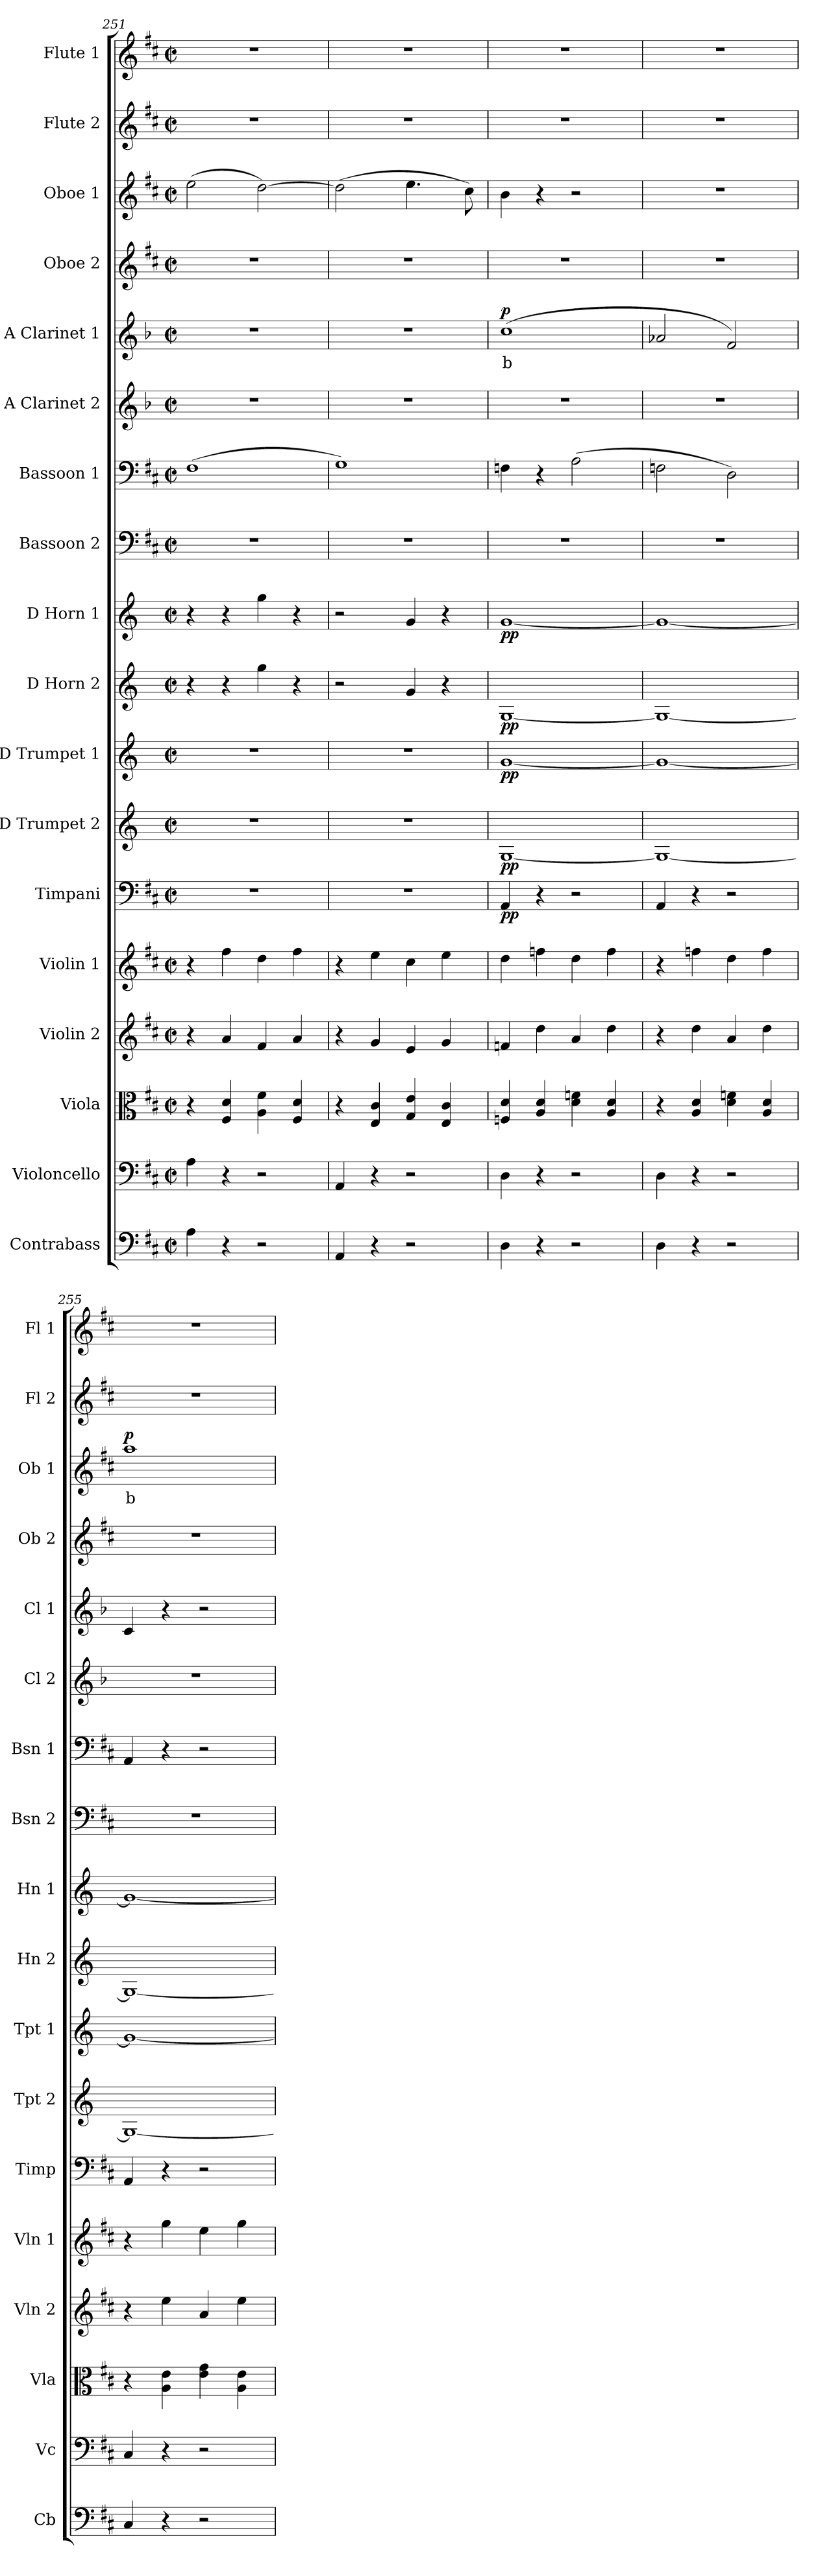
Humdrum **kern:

**kern	**kern	**kern	**kern	**kern	**kern	**dynam	**kern	**dynam	**kern	**dynam	**kern	**dynam	**kern	**dynam	**kern	**kern	**kern	**kern	**text	**dynam	**kern	**kern	**text	**dynam	**kern	**kern
*part18	*part17	*part16	*part15	*part14	*part13	*part13	*part12	*part12	*part11	*part11	*part10	*part10	*part9	*part9	*part8	*part7	*part6	*part5	*part5	*part5	*part4	*part3	*part3	*part3	*part2	*part1
*staff18	*staff17	*staff16	*staff15	*staff14	*staff13	*staff13	*staff12	*staff12	*staff11	*staff11	*staff10	*staff10	*staff9	*staff9	*staff8	*staff7	*staff6	*staff5	*staff5	*staff5	*staff4	*staff3	*staff3	*staff3	*staff2	*staff1
*I"Contrabass	*I"Violoncello	*I"Viola	*I"Violin 2	*I"Violin 1	*I"Timpani	*	*I"D Trumpet 2	*	*I"D Trumpet 1	*	*I"D Horn 2	*	*I"D Horn 1	*	*I"Bassoon 2	*I"Bassoon 1	*I"A Clarinet 2	*I"A Clarinet 1	*	*	*I"Oboe 2	*I"Oboe 1	*	*	*I"Flute 2	*I"Flute 1
*I'Cb	*I'Vc	*I'Vla	*I'Vln 2	*I'Vln 1	*I'Timp	*	*I'Tpt 2	*	*I'Tpt 1	*	*I'Hn 2	*	*I'Hn 1	*	*I'Bsn 2	*I'Bsn 1	*I'Cl 2	*I'Cl 1	*	*	*I'Ob 2	*I'Ob 1	*	*	*I'Fl 2	*I'Fl 1
*clefF4	*clefF4	*clefC3	*clefG2	*clefG2	*clefF4	*	*clefG2	*	*clefG2	*	*clefG2	*	*clefG2	*	*clefF4	*clefF4	*clefG2	*clefG2	*	*	*clefG2	*clefG2	*	*	*clefG2	*clefG2
*ITrd7c12	*	*	*	*	*	*	*ITrd-1c-2	*	*ITrd-1c-2	*	*ITrd6c10	*	*ITrd6c10	*	*	*	*ITrd2c3	*ITrd2c3	*	*	*	*	*	*	*	*
*k[f#c#]	*k[f#c#]	*k[f#c#]	*k[f#c#]	*k[f#c#]	*k[f#c#]	*	*k[f#c#]	*	*k[f#c#]	*	*k[f#c#]	*	*k[f#c#]	*	*k[f#c#]	*k[f#c#]	*k[f#c#]	*k[f#c#]	*	*	*k[f#c#]	*k[f#c#]	*	*	*k[f#c#]	*k[f#c#]
*M2/2	*M2/2	*M2/2	*M2/2	*M2/2	*M2/2	*	*M2/2	*	*M2/2	*	*M2/2	*	*M2/2	*	*M2/2	*M2/2	*M2/2	*M2/2	*	*	*M2/2	*M2/2	*	*	*M2/2	*M2/2
*met(c|)	*met(c|)	*met(c|)	*met(c|)	*met(c|)	*met(c|)	*	*met(c|)	*	*met(c|)	*	*met(c|)	*	*met(c|)	*	*met(c|)	*met(c|)	*met(c|)	*met(c|)	*	*	*met(c|)	*met(c|)	*	*	*met(c|)	*met(c|)
=251	=251	=251	=251	=251	=251	=251	=251	=251	=251	=251	=251	=251	=251	=251	=251	=251	=251	=251	=251	=251	=251	=251	=251	=251	=251	=251
4AA\	4A\	4r	4r	4r	1r	.	1r	.	1r	.	4r	.	4r	.	1r	(1F#	1r	1r	.	.	1r	(2ee\	.	.	1r	1r
4r	4r	4F#/ 4d/	4a/	4ff#\	.	.	.	.	.	.	4r	.	4r	.	.	.	.	.	.	.	.	.	.	.	.	.
2r	2r	4A\ 4f#\	4f#/	4dd\	.	.	.	.	.	.	4a\	.	4a\	.	.	.	.	.	.	.	.	[2dd\)	.	.	.	.
.	.	4F#/ 4d/	4a/	4ff#\	.	.	.	.	.	.	4r	.	4r	.	.	.	.	.	.	.	.	.	.	.	.	.
=252	=252	=252	=252	=252	=252	=252	=252	=252	=252	=252	=252	=252	=252	=252	=252	=252	=252	=252	=252	=252	=252	=252	=252	=252	=252	=252
4AAA/	4AA/	4r	4r	4r	1r	.	1r	.	1r	.	2r	.	2r	.	1r	1G)	1r	1r	.	.	1r	(2dd\]	.	.	1r	1r
4r	4r	4E/ 4c#/	4g/	4ee\	.	.	.	.	.	.	.	.	.	.	.	.	.	.	.	.	.	.	.	.	.	.
2r	2r	4G/ 4e/	4e/	4cc#\	.	.	.	.	.	.	4A/	.	4A/	.	.	.	.	.	.	.	.	4.ee\	.	.	.	.
.	.	4E/ 4c#/	4g/	4ee\	.	.	.	.	.	.	4r	.	4r	.	.	.	.	.	.	.	.	.	.	.	.	.
.	.	.	.	.	.	.	.	.	.	.	.	.	.	.	.	.	.	.	.	.	.	8cc#\)	.	.	.	.
=253	=253	=253	=253	=253	=253	=253	=253	=253	=253	=253	=253	=253	=253	=253	=253	=253	=253	=253	=253	=253	=253	=253	=253	=253	=253	=253
!	!	!	!	!	!	!LO:DY:b	!	!LO:DY:b	!	!LO:DY:b	!	!LO:DY:b	!	!LO:DY:b	!	!	!	!	!LO:LY:b:color=#FF0000	!LO:DY:b	!	!	!	!	!	!
4DD\	4D\	4Fn/ 4d/	4fn/	4dd\	4AA/	pp	[1A	pp	[1a	pp	[1AA	pp	[1A	pp	1r	4Fn\	1r	(1a	b	p	1r	4b\	.	.	1r	1r
4r	4r	4A/ 4d/	4dd\	4ffn\	4r	.	.	.	.	.	.	.	.	.	.	4r	.	.	.	.	.	4r	.	.	.	.
2r	2r	4d\ 4fn\	4a/	4dd\	2r	.	.	.	.	.	.	.	.	.	.	(2A\	.	.	.	.	.	2r	.	.	.	.
.	.	4A/ 4d/	4dd\	4ff\	.	.	.	.	.	.	.	.	.	.	.	.	.	.	.	.	.	.	.	.	.	.
=254	=254	=254	=254	=254	=254	=254	=254	=254	=254	=254	=254	=254	=254	=254	=254	=254	=254	=254	=254	=254	=254	=254	=254	=254	=254	=254
4DD\	4D\	4r	4r	4r	4AA/	.	1A_	.	1a_	.	1AA_	.	1A_	.	1r	2Fn\	1r	2fn/	.	.	1r	1r	.	.	1r	1r
4r	4r	4A/ 4d/	4dd\	4ffn\	4r	.	.	.	.	.	.	.	.	.	.	.	.	.	.	.	.	.	.	.	.	.
2r	2r	4d\ 4fn\	4a/	4dd\	2r	.	.	.	.	.	.	.	.	.	.	2D\)	.	2d/)	.	.	.	.	.	.	.	.
.	.	4A/ 4d/	4dd\	4ff\	.	.	.	.	.	.	.	.	.	.	.	.	.	.	.	.	.	.	.	.	.	.
=255	=255	=255	=255	=255	=255	=255	=255	=255	=255	=255	=255	=255	=255	=255	=255	=255	=255	=255	=255	=255	=255	=255	=255	=255	=255	=255
!	!	!	!	!	!	!	!	!	!	!	!	!	!	!	!	!	!	!	!	!	!	!	!LO:LY:b:color=#FF0000	!LO:DY:b	!	!
4CC#/	4C#/	4r	4r	4r	4AA/	.	1A_	.	1a_	.	1AA_	.	1A_	.	1r	4AA/	1r	4A/	.	.	1r	1aa	b	p	1r	1r
4r	4r	4A\ 4e\	4ee\	4gg\	4r	.	.	.	.	.	.	.	.	.	.	4r	.	4r	.	.	.	.	.	.	.	.
2r	2r	4e\ 4g\	4a/	4ee\	2r	.	.	.	.	.	.	.	.	.	.	2r	.	2r	.	.	.	.	.	.	.	.
.	.	4A\ 4e\	4ee\	4gg\	.	.	.	.	.	.	.	.	.	.	.	.	.	.	.	.	.	.	.	.	.	.
=	=	=	=	=	=	=	=	=	=	=	=	=	=	=	=	=	=	=	=	=	=	=	=	=	=	=
*-	*-	*-	*-	*-	*-	*-	*-	*-	*-	*-	*-	*-	*-	*-	*-	*-	*-	*-	*-	*-	*-	*-	*-	*-	*-	*-
